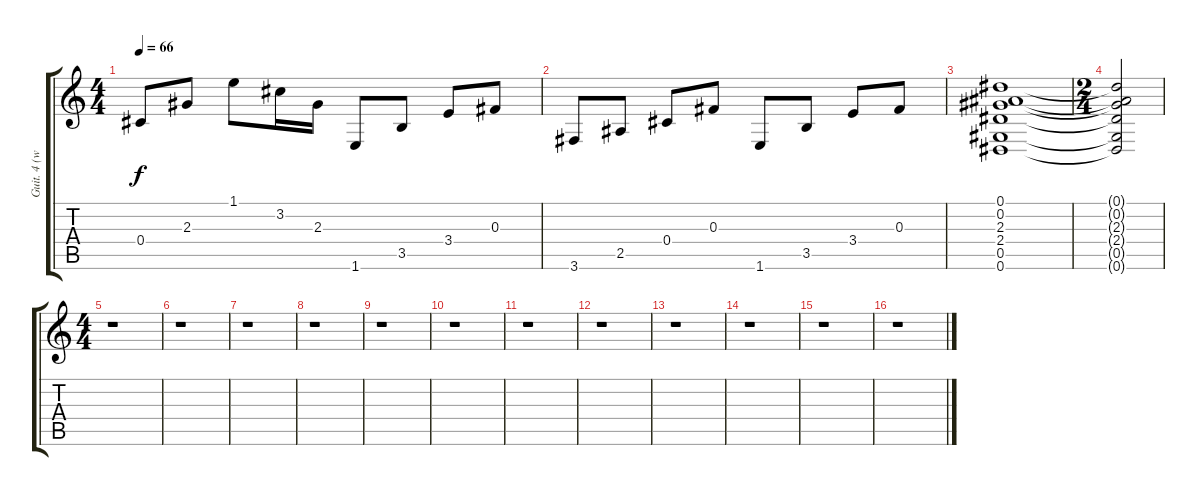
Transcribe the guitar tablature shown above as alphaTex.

\track ("Guit. 4 (with B bender)" "Guit. 4 (w") {solo instrument electricguitarclean}
\staff {score tabs}
\tuning (Eb4 Bb3 Gb3 Db3 Ab2 Eb2) {hide}
\ts (4 4)
\tempo 66
\clef g2
\ks c
0.4.8{dy f} 2.3.8 1.1.8 3.2.16 2.3.16 1.6.8 3.5.8 3.4.8 0.3.8 |
3.6.8 2.5.8 0.4.8 0.3.8 1.6.8 3.5.8 3.4.8 0.3.8 |
(0.1 0.2 2.3 2.4 0.5 0.6).1 |
\ts (2 4)
(0.1{t} 0.2{t} 2.3{t} 2.4{t} 0.5{t} 0.6{t}).2 |
\ts (4 4)
r.1 |
r.1 |
r.1 |
r.1 |
r.1 |
r.1 |
r.1 |
r.1 |
r.1 |
r.1 |
r.1 |
r.1
